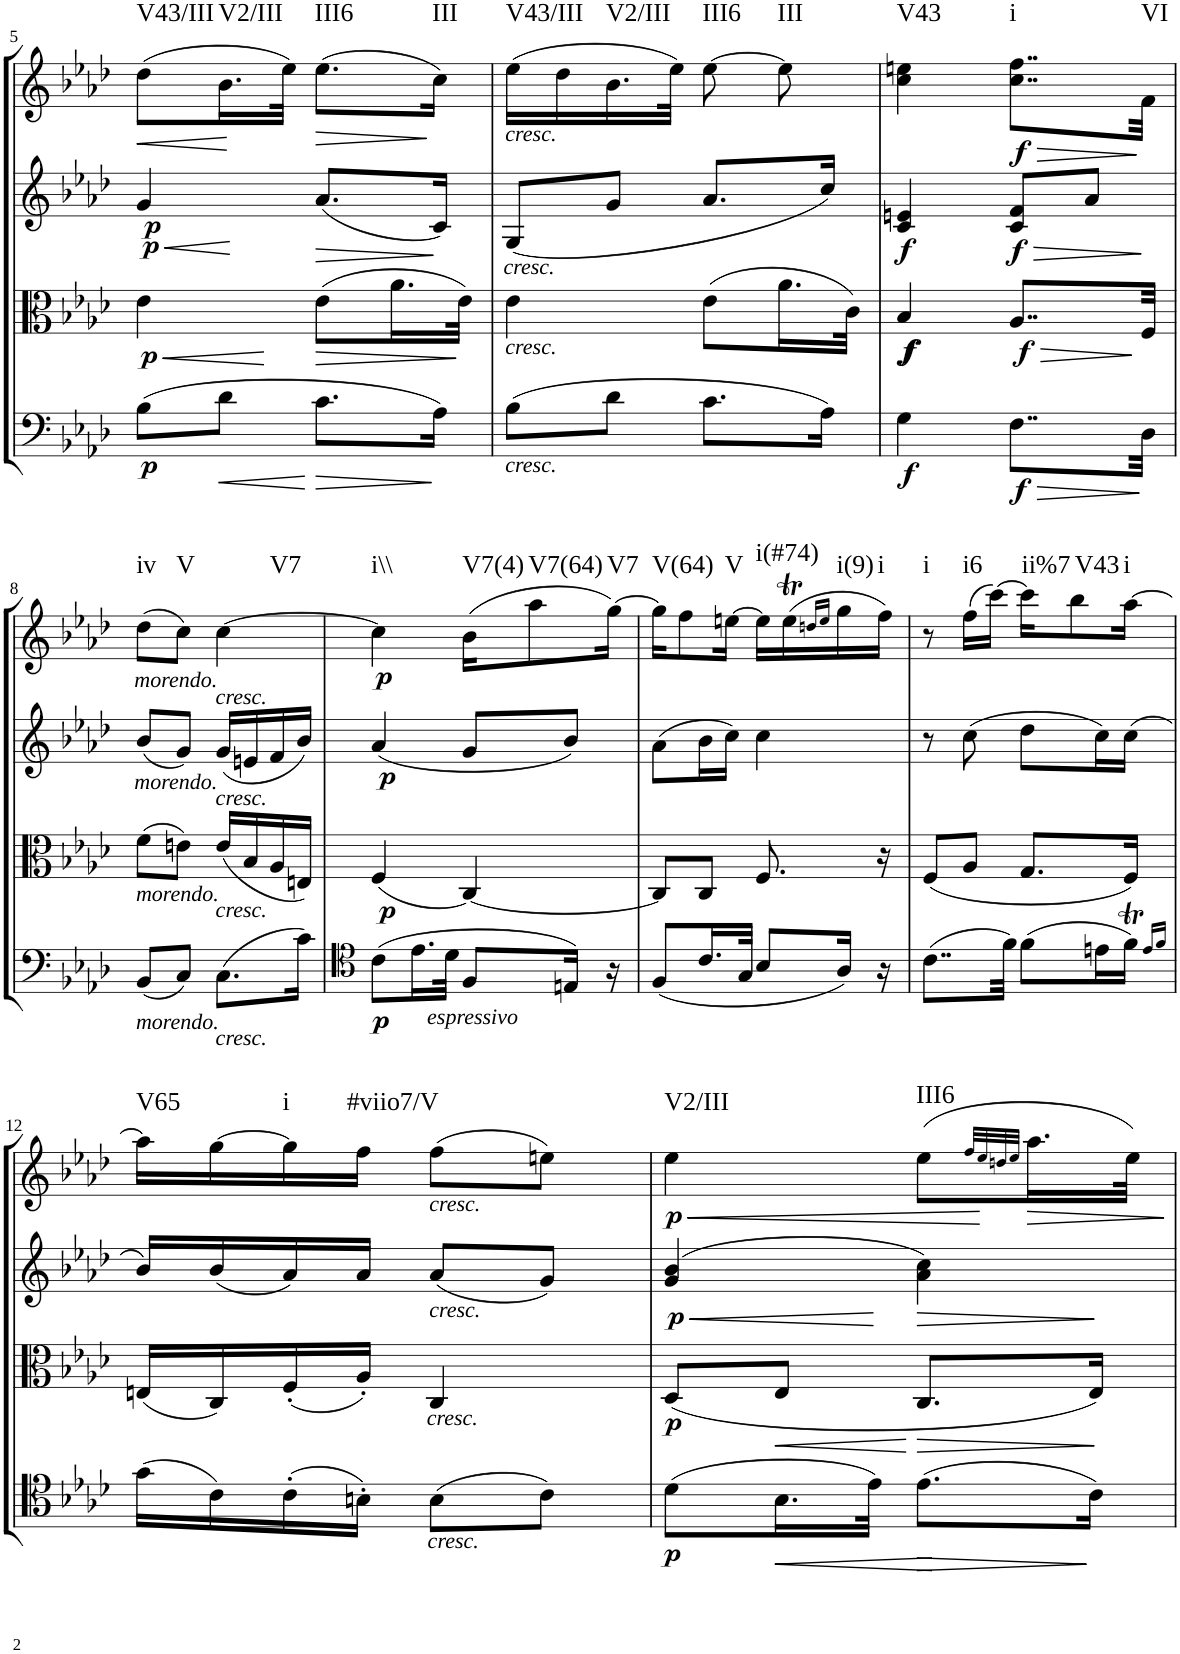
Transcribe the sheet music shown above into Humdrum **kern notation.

**kern	**dynam	**kern	**dynam	**kern	**dynam	**kern	**dynam	**harte
*part4	*part4	*part3	*part3	*part2	*part2	*part1	*part1	*part1
*staff4	*staff4	*staff3	*staff3	*staff2	*staff2	*staff1	*staff1	*
*I"Cello	*	*I"Viola	*	*I"2nd Violin	*	*I"1st Violin	*	*
*	*	*I'Vla	*	*I'Vln	*	*I'Vln	*	*
!!LO:PB:g=z
*clefF4	*	*clefC3	*	*clefG2	*	*clefG2	*	*
*k[b-e-a-d-]	*	*k[b-e-a-d-]	*	*k[b-e-a-d-]	*	*k[b-e-a-d-]	*	*
*f:	*	*f:	*	*f:	*	*f:	*	*
*M2/4	*	*M2/4	*	*M2/4	*	*M2/4	*	*
=5	=5	=5	=5	=5	=5	=5	=5	=5
!	!LO:DY:b	!	!LO:HP:b	!	!LO:HP:b	!	!LO:HP:b	!
!	!	!	!LO:DY:n=1:b	!	!LO:DY:n=1:b	!	!	!
!	!	!	!	!	!LO:DY:n=2:b	!	!	!LO:H:kt=V43/III
(8B-\L	p	4e-\	< p	4g/	< p p	(8dd-\L	<	N
!	!LO:HP:b	!	!	!	!	!	!	!LO:H:kt=V2/III
8d-\J	<	.	.	.	.	16.b-\L	.	N
.	.	.	.	.	.	32ee-\JJk)	[	.
!	!LO:HP:b	!	!LO:HP:b	!	!LO:HP:b	!	!LO:HP:b	!LO:H:kt=III6
8.c\L	>	(8e-\L	>	(8.a-/L	>	(8.ee-\L	>	N
.	.	16.a-\L	.	.	.	.	.	.
!	!	!	!	!	!	!	!	!LO:H:kt=III
16A-\Jk)	.	.	.	16c/Jk)	.	16cc\Jk)	.	N
.	.	32e-\JJk)	.	.	.	.	.	.
.	[	.	[	.	]	.	]	.
=6	=6	=6	=6	=6	=6	=6	=6	=6
!	!	!	!	!	!	!LO:TX:b:i:t=cresc.	!	!
!	!	!	!	!LO:TX:b:i:t=cresc.	!	!	!	!
!	!	!LO:TX:b:i:t=cresc.	!	!	!	!	!	!
!LO:TX:b:i:t=cresc.	!	!	!	!	!	!	!	!LO:H:kt=V43/III
(8B-\L	.	4e-\	.	(8G/L	.	(16ee-\LL	.	N
.	.	.	.	.	.	16dd-\	.	.
!	!	!	!	!	!	!	!	!LO:H:kt=V2/III
8d-\J	.	.	.	8g/J	.	16.b-\	.	N
.	.	.	.	.	.	32ee-\JJk)	.	.
!	!	!	!	!	!	!	!	!LO:H:kt=III6
8.c\L	.	(8e-\L	.	8.a-/L	.	[8ee-\	.	N
!	!	!	!	!	!	!	!	!LO:H:kt=III
.	.	16.a-\L	.	.	.	8ee-\]	.	N
16A-\Jk)	.	.	.	16cc/Jk)	.	.	.	.
.	.	32c\JJk)	.	.	.	.	.	.
=7	=7	=7	=7	=7	=7	=7	=7	=7
!	!LO:DY:b	!	!LO:DY:b	!	!	!	!	!
!	!	!	!LO:DY:n=1:b	!	!LO:DY:b	!	!	!LO:H:kt=V43
4G\	f	4B-/	f f	4c/ 4en/	f	4cc\ 4een\	.	N
!	!LO:HP:b	!	!LO:HP:b	!	!LO:HP:b	!	!LO:HP:b	!
!	!LO:DY:n=1:b	!	!LO:DY:n=2:b	!	!LO:DY:n=1:b	!	!LO:DY:n=1:b	!LO:H:kt=i
8..F\L	> f	8..A-/L	> f	8c/ 8f/L	> f	8..cc\ 8..ff\L	> f	N
.	.	.	.	8a-/J	.	.	.	.
!	!	!	!	!	!	!	!	!LO:H:kt=VI
32D-\Jkk	.	32F/Jkk	.	.	.	32f\Jkk	.	N
.	]	.	]	.	[	.	]	.
!!LO:LB:g=z
=8	=8	=8	=8	=8	=8	=8	=8	=8
!	!	!	!	!	!	!LO:TX:b:i:t=morendo.	!	!
!	!	!	!	!LO:TX:b:i:t=morendo.	!	!	!	!
!	!	!LO:TX:b:i:t=morendo.	!	!	!	!	!	!
!LO:TX:b:i:t=morendo.	!	!	!	!	!	!	!	!LO:H:kt=iv
(8BB-/L	.	(8f\L	.	(8b-/L	.	(8dd-\L	.	N
!	!	!	!	!	!	!	!	!LO:H:kt=V
8C/J)	.	8en\J)	.	8g/J)	.	8cc\J)	.	N
!	!	!	!	!	!	!LO:TX:b:i:t=cresc.	!	!
!	!	!	!	!LO:TX:b:i:t=cresc.	!	!	!	!
!	!	!LO:TX:b:i:t=cresc.	!	!	!	!	!	!
!LO:TX:b:i:t=cresc.	!	!	!	!	!	!	!	!LO:H:kt=V7
(8.C\L	.	(16e/LL	.	(16g/LL	.	[4cc\	.	N
.	.	16B-/	.	16en/	.	.	.	.
.	.	16A-/	.	16f/	.	.	.	.
16c\Jk)	.	16En/JJ)	.	16b-/JJ)	.	.	.	.
=9	=9	=9	=9	=9	=9	=9	=9	=9
*clefC4	*	*	*	*	*	*	*	*
!	!LO:DY:b	!	!LO:DY:b	!	!LO:DY:b	!	!LO:DY:b	!LO:H:kt=i\\
(8c\L	p	(4F/	p	(4a-/	p	4cc\]	p	N
16.e-\L	.	.	.	.	.	.	.	.
!LO:TX:b:i:t=espressivo	!	!	!	!	!	!	!	!
32d-\JJk	.	.	.	.	.	.	.	.
!	!	!	!	!	!	!	!	!LO:H:kt=V7(4)
8F/L	.	[4C/)	.	8g/L	.	(16b-\KL	.	N
!	!	!	!	!	!	!	!	!LO:H:kt=V7(64)
.	.	.	.	.	.	8aa-\	.	N
16En/Jk)	.	.	.	8b-/J)	.	.	.	.
!	!	!	!	!	!	!	!	!LO:H:kt=V7
16r	.	.	.	.	.	[16gg\Jk)	.	N
=10	=10	=10	=10	=10	=10	=10	=10	=10
!	!	!	!	!	!	!	!	!LO:H:kt=V(64)
(8F/L	.	8C/L]	.	(8a-\L	.	16gg\KL]	.	N
.	.	.	.	.	.	8ff\	.	.
16.c/L	.	8C/J	.	16b-\L	.	.	.	.
!	!	!	!	!	!	!	!	!LO:H:kt=V
.	.	.	.	16cc\JJ)	.	[16een\Jk	.	N
32G/JJk	.	.	.	.	.	.	.	.
!	!	!	!	!	!	!	!	!LO:H:kt=i(#74)
8B-/L	.	8.F/	.	4cc\	.	16ee\LL]	.	N
.	.	.	.	.	.	(16eet\	.	.
.	.	.	.	.	.	16qddn/LL	.	.
.	.	.	.	.	.	16qee/JJ	.	.
!	!	!	!	!	!	!	!	!LO:H:kt=i(9)
16A-/Jk)	.	.	.	.	.	16gg\	.	N
!	!	!	!	!	!	!	!	!LO:H:kt=i
16r	.	16r	.	.	.	16ff\JJ)	.	N
=11	=11	=11	=11	=11	=11	=11	=11	=11
!	!	!	!	!	!	!	!	!LO:H:kt=i
(8..c\L	.	(8F/L	.	8r	.	8r	.	N
!	!	!	!	!	!	!	!	!LO:H:kt=i6
.	.	8A-/J	.	(8cc\	.	(16ff\LL	.	N
.	.	.	.	.	.	[16ccc\JJ)	.	.
32f\Jkk)	.	.	.	.	.	.	.	.
!	!	!	!	!	!	!	!	!LO:H:kt=ii%7
(8f\L	.	8.G/L	.	8dd-\L	.	16ccc\KL]	.	N
!	!	!	!	!	!	!	!	!LO:H:kt=V43
.	.	.	.	.	.	8bb-\	.	N
16en\L	.	.	.	16cc\L)	.	.	.	.
!	!	!	!	!	!	!	!	!LO:H:kt=i
16fT\JJ)	.	16F/Jk)	.	(16cc\JJ	.	[16aa-\Jk	.	N
16qe/LL	.	.	.	.	.	.	.	.
16qf/JJ	.	.	.	.	.	.	.	.
!!LO:LB:g=z
=12	=12	=12	=12	=12	=12	=12	=12	=12
!	!	!	!	!	!	!	!	!LO:H:kt=V65
(16g\LL	.	(16En/LL	.	16b-/LL)	.	16aa-\LL]	.	N
16c\)	.	16C/)	.	(16b-/	.	[16gg\	.	.
!	!	!	!	!	!	!	!	!LO:H:kt=i
(16c'\	.	(16F'/	.	16a-/)	.	16gg\]	.	N
!	!	!	!	!	!	!	!	!LO:H:kt=#viio7/V
16Bn'\JJ)	.	16A-'/JJ)	.	16a-/JJ	.	16ff\JJ	.	N
!	!	!	!	!	!	!LO:TX:b:i:t=cresc.	!	!
!	!	!	!	!LO:TX:b:i:t=cresc.	!	!	!	!
!	!	!LO:TX:b:i:t=cresc.	!	!	!	!	!	!
!LO:TX:b:i:t=cresc.	!	!	!	!	!	!	!	!
(8B\L	.	4C/	.	(8a-/L	.	(8ff\L	.	.
8c\J)	.	.	.	8g/J)	.	8een\J)	.	.
=13	=13	=13	=13	=13	=13	=13	=13	=13
!	!LO:DY:b	!	!LO:DY:b	!	!LO:HP:b	!	!LO:HP:b	!
!	!	!	!	!	!LO:DY:n=1:b	!	!LO:DY:n=1:b	!LO:H:kt=V2/III
(8d-\L	p	(8D-/L	p	(4g/ 4b-/	< p	4ee-\	< p	N
!	!LO:HP:b	!	!LO:HP:b	!	!	!	!	!
16.B-\L	<	8E-/J	<	.	.	.	.	.
32e-\JJk)	.	.	.	.	.	.	.	.
!	!	!	!	!	!	!	!	!LO:H:kt=III6
(8.e-\L	]	8.C/L	]	4a-\ 4cc\)	]	(8ee-\L	.	N
.	.	.	.	.	.	32qff/LLL	.	.
.	.	.	.	.	.	32qee-/	.	.
.	.	.	.	.	.	32qddn/	.	.
.	.	.	.	.	.	32qee-/JJJ	.	.
!	!	!	!	!	!	!	!LO:HP:n=1:b	!
.	.	.	.	.	.	16.aa-\L	[ >	.
16c\Jk)	.	16E-/Jk)	.	.	.	.	.	.
.	.	.	.	.	.	32ee-\JJk)	.	.
.	[	.	[	.	[	.	]	.
=	=	=	=	=	=	=	=	=
*-	*-	*-	*-	*-	*-	*-	*-	*-
